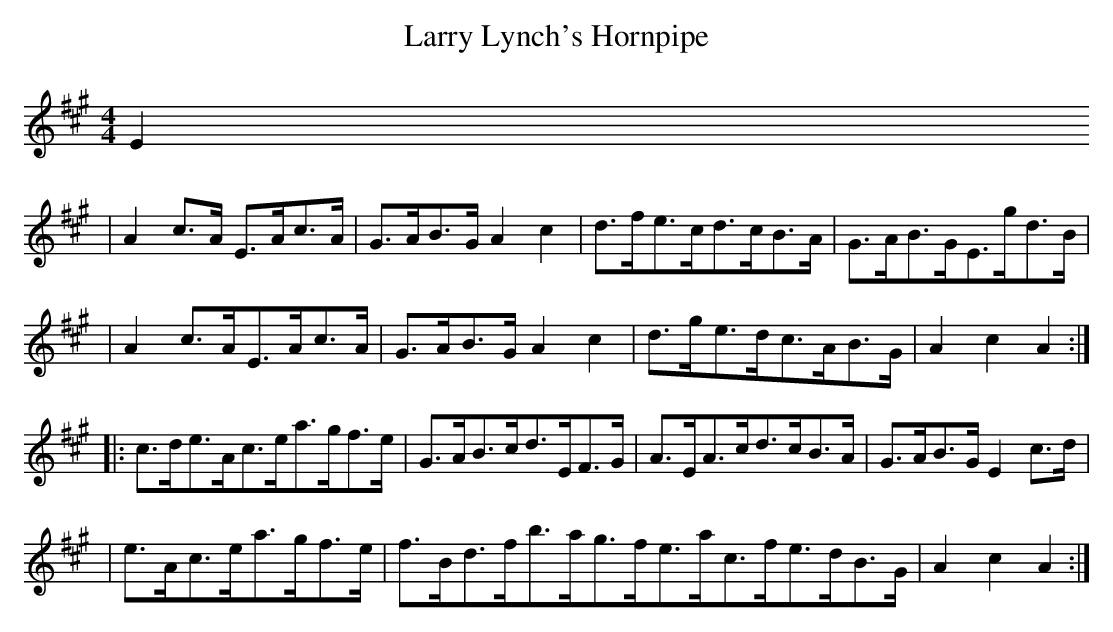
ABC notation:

X:1
T: Larry Lynch's Hornpipe
M: 4/4
L: 1/8
K: A
E2
| A2c>A E>Ac>A | G>AB>GA2c2 | d>fe>cd>cB>A | G>AB>GE>gd>B |
| A2c>AE>Ac>A | G>AB>GA2c2 | d>ge>dc>AB>G | A2c2A2 :|
|: c>de>Ac>ea>gf>e | G>AB>cd>EF>G | A>EA>cd>cB>A | G>AB>GE2c>d |
| e>Ac>ea>gf>e | f>Bd>fb>ag>fe>ac>fe>dB>G | A2c2A2 :|
